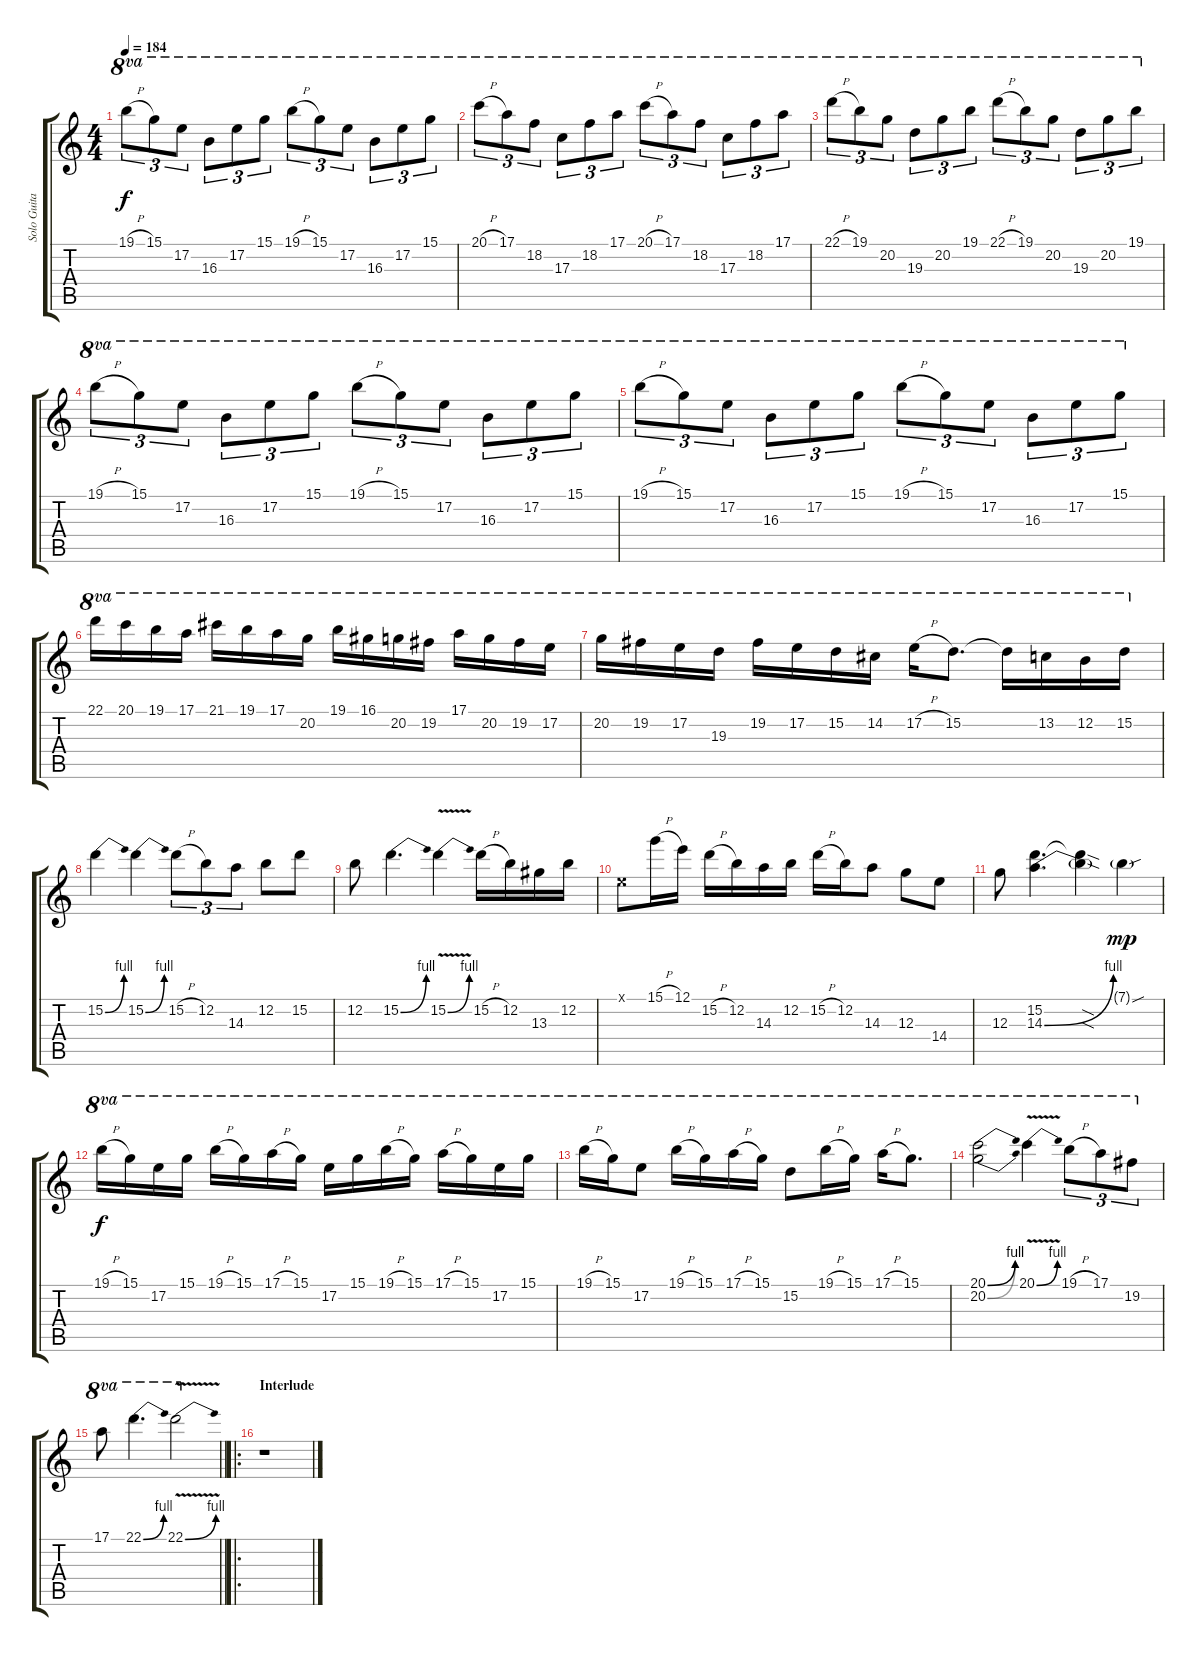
\track ("Solo Guitar" "Solo Guita") {instrument distortionguitar}
\staff {score tabs}
\tuning (E4 B3 G3 D3 A2 E2) {hide}
\ts (4 4)
\tempo 184
\clef g2
\ks c
19.1{h}.8{tu (3 2) ot 8va dy f} 15.1.8{tu (3 2) ot 8va} 17.2.8{tu (3 2) ot 8va} 16.3.8{tu (3 2) ot 8va} 17.2.8{tu (3 2) ot 8va} 15.1.8{tu (3 2) ot 8va} 19.1{h}.8{tu (3 2) ot 8va} 15.1.8{tu (3 2) ot 8va} 17.2.8{tu (3 2) ot 8va} 16.3.8{tu (3 2) ot 8va} 17.2.8{tu (3 2) ot 8va} 15.1.8{tu (3 2) ot 8va} |
20.1{h}.8{tu (3 2) ot 8va} 17.1.8{tu (3 2) ot 8va} 18.2.8{tu (3 2) ot 8va} 17.3.8{tu (3 2) ot 8va} 18.2.8{tu (3 2) ot 8va} 17.1.8{tu (3 2) ot 8va} 20.1{h}.8{tu (3 2) ot 8va} 17.1.8{tu (3 2) ot 8va} 18.2.8{tu (3 2) ot 8va} 17.3.8{tu (3 2) ot 8va} 18.2.8{tu (3 2) ot 8va} 17.1.8{tu (3 2) ot 8va} |
22.1{h}.8{tu (3 2) ot 8va} 19.1.8{tu (3 2) ot 8va} 20.2.8{tu (3 2) ot 8va} 19.3.8{tu (3 2) ot 8va} 20.2.8{tu (3 2) ot 8va} 19.1.8{tu (3 2) ot 8va} 22.1{h}.8{tu (3 2) ot 8va} 19.1.8{tu (3 2) ot 8va} 20.2.8{tu (3 2) ot 8va} 19.3.8{tu (3 2) ot 8va} 20.2.8{tu (3 2) ot 8va} 19.1.8{tu (3 2) ot 8va} |
19.1{h}.8{tu (3 2) ot 8va} 15.1.8{tu (3 2) ot 8va} 17.2.8{tu (3 2) ot 8va} 16.3.8{tu (3 2) ot 8va} 17.2.8{tu (3 2) ot 8va} 15.1.8{tu (3 2) ot 8va} 19.1{h}.8{tu (3 2) ot 8va} 15.1.8{tu (3 2) ot 8va} 17.2.8{tu (3 2) ot 8va} 16.3.8{tu (3 2) ot 8va} 17.2.8{tu (3 2) ot 8va} 15.1.8{tu (3 2) ot 8va} |
19.1{h}.8{tu (3 2) ot 8va} 15.1.8{tu (3 2) ot 8va} 17.2.8{tu (3 2) ot 8va} 16.3.8{tu (3 2) ot 8va} 17.2.8{tu (3 2) ot 8va} 15.1.8{tu (3 2) ot 8va} 19.1{h}.8{tu (3 2) ot 8va} 15.1.8{tu (3 2) ot 8va} 17.2.8{tu (3 2) ot 8va} 16.3.8{tu (3 2) ot 8va} 17.2.8{tu (3 2) ot 8va} 15.1.8{tu (3 2) ot 8va} |
22.1.16{ot 8va} 20.1.16{ot 8va} 19.1.16{ot 8va} 17.1.16{ot 8va} 21.1.16{ot 8va} 19.1.16{ot 8va} 17.1.16{ot 8va} 20.2.16{ot 8va} 19.1.16{ot 8va} 16.1.16{ot 8va} 20.2.16{ot 8va} 19.2.16{ot 8va} 17.1.16{ot 8va} 20.2.16{ot 8va} 19.2.16{ot 8va} 17.2.16{ot 8va} |
20.2.16{ot 8va} 19.2.16{ot 8va} 17.2.16{ot 8va} 19.3.16{ot 8va} 19.2.16{ot 8va} 17.2.16{ot 8va} 15.2.16{ot 8va} 14.2.16{ot 8va} 17.2{h}.16{ot 8va} 15.2.8{d ot 8va} 15.2{t}.16{ot 8va} 13.2.16{ot 8va} 12.2.16{ot 8va} 15.2.16{ot 8va} |
15.2{be (bend 0 0 60 4)}.4 15.2{be (bend 0 0 60 4)}.4 15.2{h}.8{tu (3 2)} 12.2.8{tu (3 2)} 14.3.8{tu (3 2)} 12.2.8 15.2.8 |
12.2.8 15.2{be (bend 0 0 60 4)}.4{d} 15.2{be (bend 0 0 60 4) v}.4 15.2{h}.16 12.2.16 13.3.16 12.2.16 |
0.1{x}.8 15.1{h}.16 12.1.16 15.2{h}.16 12.2.16 14.3.16 12.2.16 15.2{h}.16 12.2.16 14.3.8 12.3.8 14.4.8 |
12.3.8 (15.2 14.3{be (bend 0 0 60 4)}).4{d} (15.2{sod t} 14.3{sod t}).4 7.1{sou g}.4{dy mp} |
19.1{h}.16{ot 8va dy f} 15.1.16{ot 8va} 17.2.16{ot 8va} 15.1.16{ot 8va} 19.1{h}.16{ot 8va} 15.1.16{ot 8va} 17.1{h}.16{ot 8va} 15.1.16{ot 8va} 17.2.16{ot 8va} 15.1.16{ot 8va} 19.1{h}.16{ot 8va} 15.1.16{ot 8va} 17.1{h}.16{ot 8va} 15.1.16{ot 8va} 17.2.16{ot 8va} 15.1.16{ot 8va} |
19.1{h}.16{ot 8va} 15.1.16{ot 8va} 17.2.8{ot 8va} 19.1{h}.16{ot 8va} 15.1.16{ot 8va} 17.1{h}.16{ot 8va} 15.1.16{ot 8va} 15.2.8{ot 8va} 19.1{h}.16{ot 8va} 15.1.16{ot 8va} 17.1{h}.16{ot 8va} 15.1.8{d ot 8va} |
(20.1{be (bend 0 0 60 4)} 20.2{be (bend 0 0 60 4)}).2{ot 8va} 20.1{be (bend 0 0 60 4) v}.4{ot 8va} 19.1{h}.8{tu (3 2) ot 8va} 17.1.8{tu (3 2) ot 8va} 19.2.8{tu (3 2) ot 8va} |
\barLineRight lightlight
17.1.8{ot 8va} 22.1{be (bend 0 0 60 4)}.4{d ot 8va} 22.1{be (bend 0 0 60 4) v}.2{ot 8va} |
\ro
\section ("" "Interlude")
r.1
